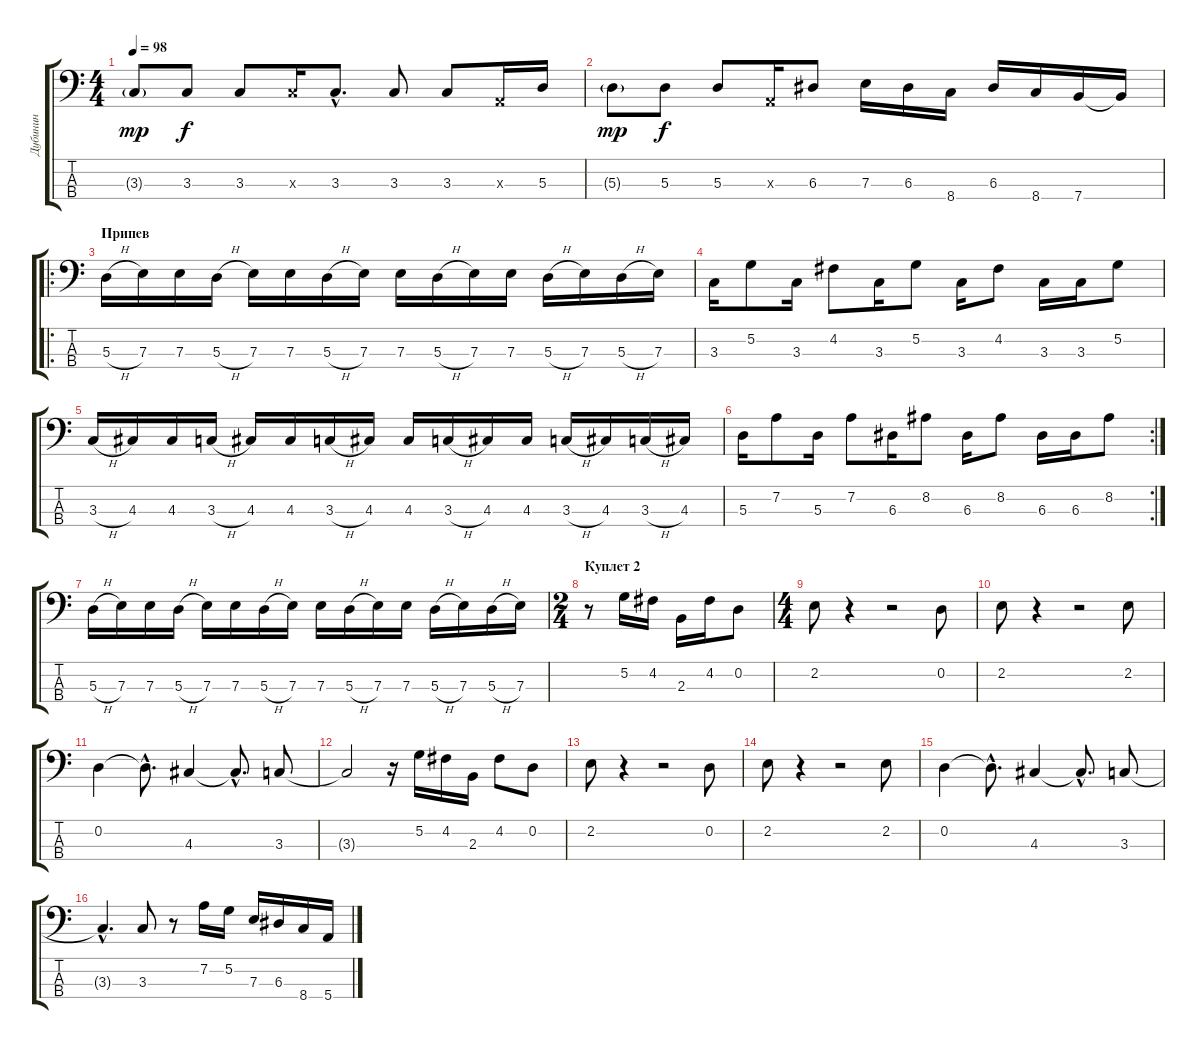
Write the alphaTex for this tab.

\track ("Дубинин" "Дубинин") {instrument electricbassfinger}
\staff {score tabs}
\tuning (G2 D2 A1 E1) {hide}
\ts (4 4)
\tempo 98
\clef f4
\ks c
3.3{g}.8{dy mp} 3.3.8{dy f} 3.3.8 3.3{x}.16 3.3{hac}.8{d} 3.3.8 3.3.8 0.3{x}.16 5.3.16 |
5.3{g}.8{dy mp} 5.3.8{dy f} 5.3.8 0.3{x}.16 6.3.8 7.3.16 6.3.16 8.4.16 6.3.16 8.4.16 7.4.16 7.4{t}.16 |
\ro
\section ("" "Припев")
5.3{h}.16 7.3.16 7.3.16 5.3{h}.16 7.3.16 7.3.16 5.3{h}.16 7.3.16 7.3.16 5.3{h}.16 7.3.16 7.3.16 5.3{h}.16 7.3.16 5.3{h}.16 7.3.16 |
3.3.16 5.2.8 3.3.16 4.2.8 3.3.16 5.2.8 3.3.16 4.2.8 3.3.16 3.3.16 5.2.8 |
3.3{h}.16 4.3.16 4.3.16 3.3{h}.16 4.3.16 4.3.16 3.3{h}.16 4.3.16 4.3.16 3.3{h}.16 4.3.16 4.3.16 3.3{h}.16 4.3.16 3.3{h}.16 4.3.16 |
\rc 2
5.3.16 7.2.8 5.3.16 7.2.8 6.3.16 8.2.8 6.3.16 8.2.8 6.3.16 6.3.16 8.2.8 |
5.3{h}.16 7.3.16 7.3.16 5.3{h}.16 7.3.16 7.3.16 5.3{h}.16 7.3.16 7.3.16 5.3{h}.16 7.3.16 7.3.16 5.3{h}.16 7.3.16 5.3{h}.16 7.3.16 |
\ts (2 4)
\section ("" "Куплет 2")
r.8 5.2.16 4.2.16 2.3.16 4.2.16 0.2.8 |
\ts (4 4)
2.2.8 r.4 r.2 0.2.8 |
2.2.8 r.4 r.2 2.2.8 |
0.2.4 0.2{hac t}.8{d} 4.3.4 4.3{hac t}.8{d} 3.3.8 |
3.3{t}.2 r.16 5.2.16 4.2.16 2.3.16 4.2.8 0.2.8 |
2.2.8 r.4 r.2 0.2.8 |
2.2.8 r.4 r.2 2.2.8 |
0.2.4 0.2{hac t}.8{d} 4.3.4 4.3{hac t}.8{d} 3.3.8 |
3.3{hac t}.4{d} 3.3.8 r.8 7.2.16 5.2.16 7.3.16 6.3.16 8.4.16 5.4.16
